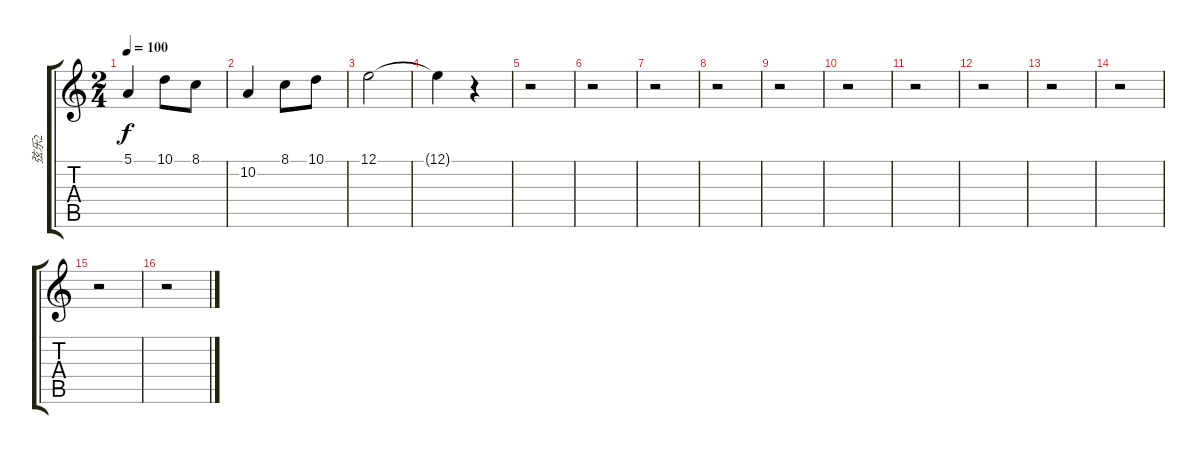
\track ("弦乐2" "弦乐2") {instrument stringensemble1}
\staff {score tabs}
\tuning (E4 B3 G3 D3 A2 E2) {hide}
\ts (2 4)
\tempo 100
\clef g2
\ks c
5.1{t}.4{dy f} 10.1.8 8.1.8 |
10.2.4 8.1.8 10.1.8 |
12.1.2 |
12.1{t}.4 r.4 |
r.2 |
r.2 |
r.2 |
r.2 |
r.2 |
r.2 |
r.2 |
r.2 |
r.2 |
r.2 |
r.2 |
r.2
